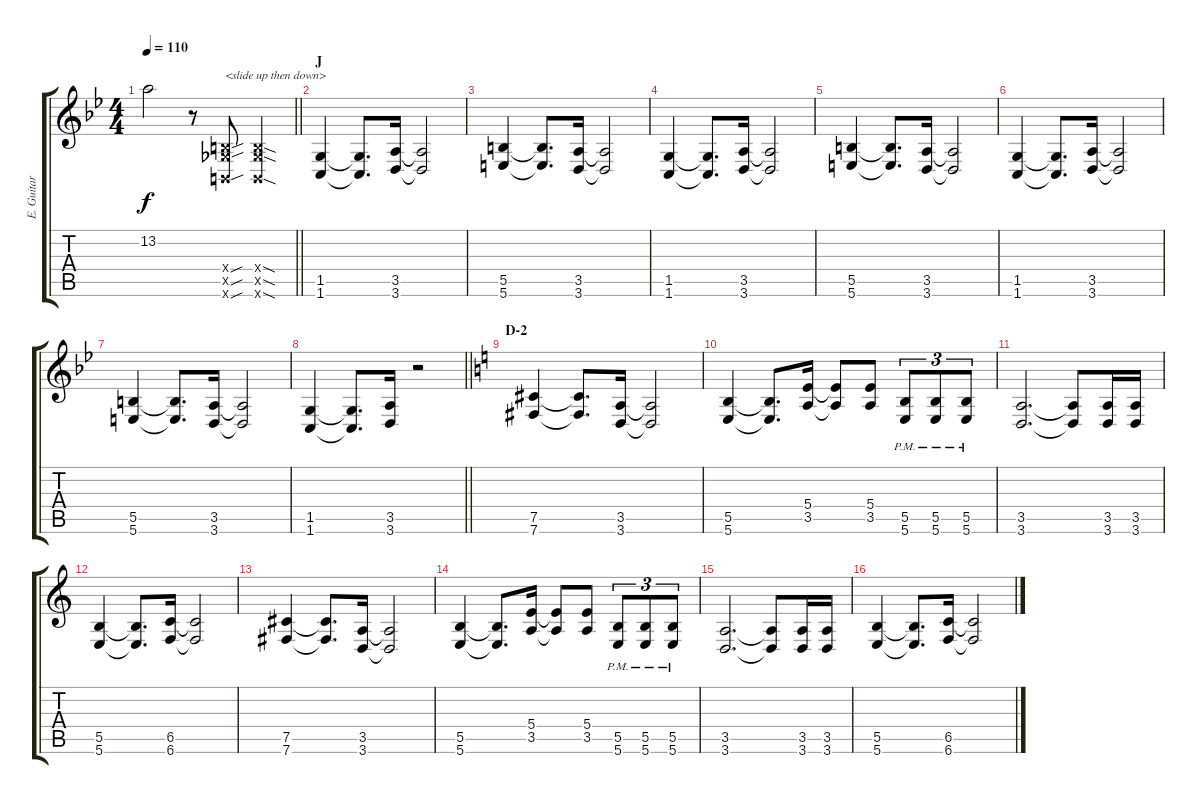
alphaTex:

\track ("E. Guitar III" "E. Guitar ") {instrument electricguitarclean}
\staff {score tabs}
\tuning (Db4 Ab3 E3 B2 Gb2 B1) {hide}
\ts (4 4)
\tempo 110
\clef g2
\barLineRight lightlight
\ks bb
13.2{t}.2{dy f} r.8 (0.4{sou x} 0.5{sou x} 0.6{sou x}).8{txt "<slide up then down>"} (0.4{sod x} 0.5{sod x} 0.6{sod x}).4 |
\section ("" "J")
(1.5 1.6).4 (1.5{t} 1.6{t}).8{d} (3.5 3.6).16 (3.5{t} 3.6{t}).2 |
(5.5 5.6).4 (5.5{t} 5.6{t}).8{d} (3.5 3.6).16 (3.5{t} 3.6{t}).2 |
(1.5 1.6).4 (1.5{t} 1.6{t}).8{d} (3.5 3.6).16 (3.5{t} 3.6{t}).2 |
(5.5 5.6).4 (5.5{t} 5.6{t}).8{d} (3.5 3.6).16 (3.5{t} 3.6{t}).2 |
(1.5 1.6).4 (1.5{t} 1.6{t}).8{d} (3.5 3.6).16 (3.5{t} 3.6{t}).2 |
(5.5 5.6).4 (5.5{t} 5.6{t}).8{d} (3.5 3.6).16 (3.5{t} 3.6{t}).2 |
\barLineRight lightlight
(1.5 1.6).4 (1.5{t} 1.6{t}).8{d} (3.5 3.6).16 r.2 |
\section ("" "D-2")
\ks c
(7.5 7.6).4 (7.5{t} 7.6{t}).8{d} (3.5 3.6).16 (3.5{t} 3.6{t}).2 |
(5.5 5.6).4 (5.5{t} 5.6{t}).8{d} (5.4 3.5).16 (5.4{t} 3.5{t}).8 (5.4 3.5).8 (5.5{pm} 5.6{pm}).8{tu (3 2)} (5.5{pm} 5.6{pm}).8{tu (3 2)} (5.5{pm} 5.6{pm}).8{tu (3 2)} |
(3.5 3.6).2{d} (3.5{t} 3.6{t}).8 (3.5 3.6).16 (3.5 3.6).16 |
(5.5 5.6).4 (5.5{t} 5.6{t}).8{d} (6.5 6.6).16 (6.5{t} 6.6{t}).2 |
(7.5 7.6).4 (7.5{t} 7.6{t}).8{d} (3.5 3.6).16 (3.5{t} 3.6{t}).2 |
(5.5 5.6).4 (5.5{t} 5.6{t}).8{d} (5.4 3.5).16 (5.4{t} 3.5{t}).8 (5.4 3.5).8 (5.5{pm} 5.6{pm}).8{tu (3 2)} (5.5{pm} 5.6{pm}).8{tu (3 2)} (5.5{pm} 5.6{pm}).8{tu (3 2)} |
(3.5 3.6).2{d} (3.5{t} 3.6{t}).8 (3.5 3.6).16 (3.5 3.6).16 |
(5.5 5.6).4 (5.5{t} 5.6{t}).8{d} (6.5 6.6).16 (6.5{t} 6.6{t}).2
